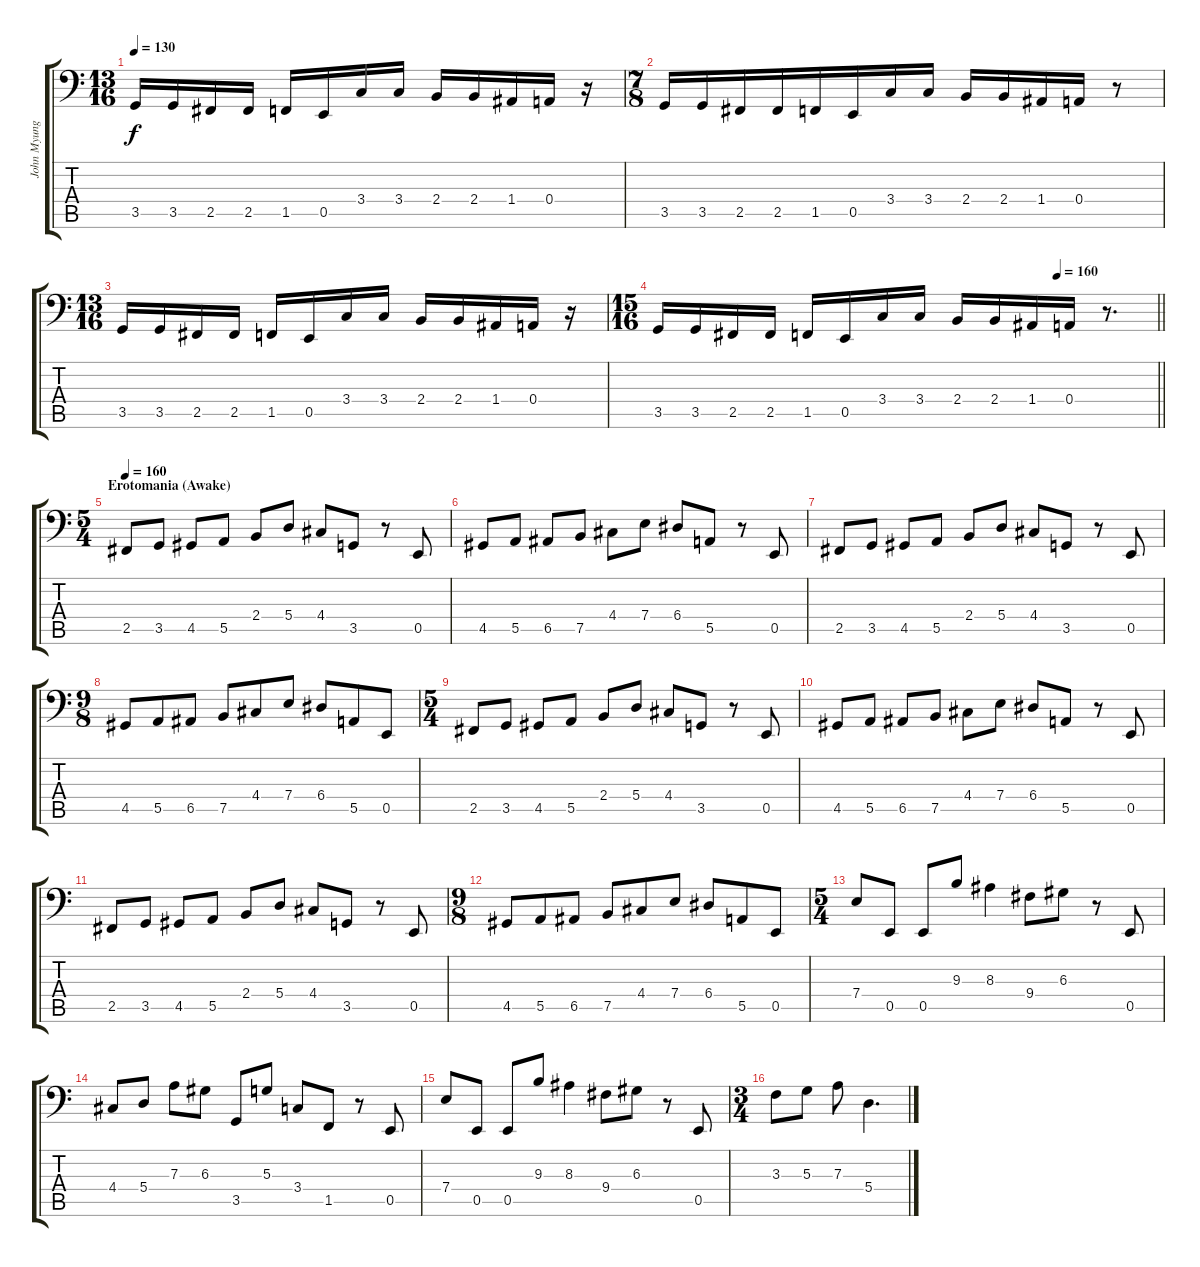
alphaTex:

\track ("John Myung Bass" "John Myung") {instrument electricbasspick}
\staff {score tabs}
\tuning (C3 G2 D2 A1 E1 B0) {hide}
\ts (13 16)
\tempo 130
\clef f4
\ks c
3.5.16{dy f} 3.5.16 2.5.16 2.5.16 1.5.16 0.5.16 3.4.16 3.4.16 2.4.16 2.4.16 1.4.16 0.4.16 r.16 |
\ts (7 8)
3.5.16 3.5.16 2.5.16 2.5.16 1.5.16 0.5.16 3.4.16 3.4.16 2.4.16 2.4.16 1.4.16 0.4.16 r.8 |
\ts (13 16)
3.5.16 3.5.16 2.5.16 2.5.16 1.5.16 0.5.16 3.4.16 3.4.16 2.4.16 2.4.16 1.4.16 0.4.16 r.16 |
\ts (15 16)
\tempo (160 0.8)
\barLineRight lightlight
3.5.16 3.5.16 2.5.16 2.5.16 1.5.16 0.5.16 3.4.16 3.4.16 2.4.16 2.4.16 1.4.16 0.4.16 r.8{d} |
\ts (5 4)
\section ("" "Erotomania (Awake)")
\tempo 160
2.5.8{volume 11} 3.5.8 4.5.8 5.5.8 2.4.8 5.4.8 4.4.8 3.5.8 r.8 0.5.8 |
4.5.8 5.5.8 6.5.8 7.5.8 4.4.8 7.4.8 6.4.8 5.5.8 r.8 0.5.8 |
2.5.8 3.5.8 4.5.8 5.5.8 2.4.8 5.4.8 4.4.8 3.5.8 r.8 0.5.8 |
\ts (9 8)
4.5.8 5.5.8 6.5.8 7.5.8 4.4.8 7.4.8 6.4.8 5.5.8 0.5.8 |
\ts (5 4)
2.5.8 3.5.8 4.5.8 5.5.8 2.4.8 5.4.8 4.4.8 3.5.8 r.8 0.5.8 |
4.5.8 5.5.8 6.5.8 7.5.8 4.4.8 7.4.8 6.4.8 5.5.8 r.8 0.5.8 |
2.5.8 3.5.8 4.5.8 5.5.8 2.4.8 5.4.8 4.4.8 3.5.8 r.8 0.5.8 |
\ts (9 8)
4.5.8 5.5.8 6.5.8 7.5.8 4.4.8 7.4.8 6.4.8 5.5.8 0.5.8 |
\ts (5 4)
7.4.8{volume 11} 0.5.8 0.5.8 9.3.8 8.3.4 9.4.8 6.3.8 r.8 0.5.8 |
4.4.8 5.4.8 7.3.8 6.3.8 3.5.8 5.3.8 3.4.8 1.5.8 r.8 0.5.8 |
7.4.8 0.5.8 0.5.8 9.3.8 8.3.4 9.4.8 6.3.8 r.8 0.5.8 |
\ts (3 4)
3.3.8 5.3.8 7.3.8 5.4.4{d}
